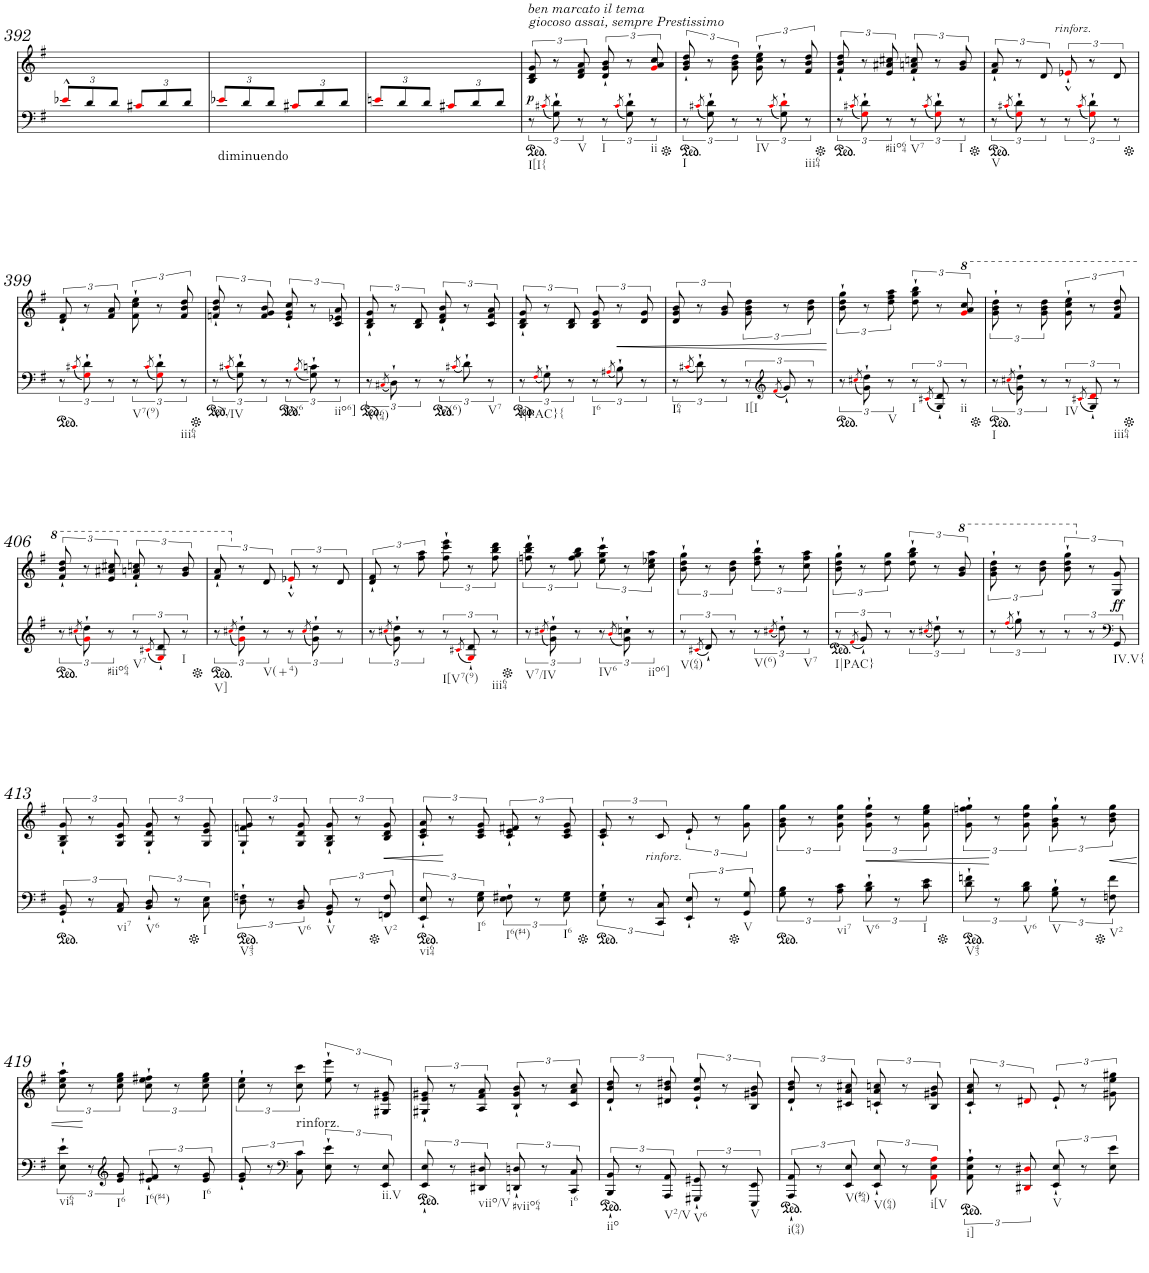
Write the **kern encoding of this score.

**kern	**kern	**dynam
*part1	*part1	*part1
*staff2	*staff1	*staff1/2
*I"Piano	*	*
*I'Pno.	*	*
!!LO:PB:g=z
*clefG2	*clefG2	*
*k[f#]	*k[f#]	*
*M2/4	*M2/4	*
*Xbrackettup	*	*
=392	=392	=392
*	*^	*
12e-X^^i/L	2ryy	2ryy	.
12d/	.	.	.
12d/J	.	.	.
12c#Xi/L	.	.	.
12d/	.	.	.
12d/J	.	.	.
=393	=393	=393	=393
!LO:TX:b:t=diminuendo	!	!	!
12e-Xi/L	2ryy	2ryy	.
12d/	.	.	.
12d/J	.	.	.
12c#Xi/L	.	.	.
12d/	.	.	.
12d/J	.	.	.
=394	=394	=394	=394
12eni/L	2ryy	2ryy	.
12d/	.	.	.
12d/J	.	.	.
12c#Xi/L	.	.	.
12d/	.	.	.
12d/J	.	.	.
=395	=395	=395	=395
*brackettup	*	*	*
!	!LO:TX:a:i:t=giocoso assai, sempre Prestissimo	!	!
!	!LO:TX:a:i:t=ben marcato il tema	!	!
!LO:TX:b:t=I[I{	!	!	!
!	!	!	!LO:DY:b
12r	12B/ 12d/ 12g/	2ryy	p
8qc#Xi/	.	.	.
12G\` 12d\`	12r	.	.
!LO:TX:b:t=V	!	!	!
12r	12d/ 12f#/ 12a/	.	.
!LO:TX:b:t=I	!	!	!
12r	12d/` 12g/` 12b/`	.	.
8qc#i/	.	.	.
12G\` 12d\`	12r	.	.
!LO:TX:b:t=ii	!	!	!
12r	12gi/ 12a/ 12cc/	.	.
=396	=396	=396	=396
!LO:TX:b:t=I	!	!	!
12r	12g/` 12b/` 12dd/`	2ryy	.
8qc#Xi/	.	.	.
12G\` 12d\`	12r	.	.
12r	12g\ 12b\ 12dd\	.	.
!LO:TX:b:t=IV	!	!	!
12r	12g\` 12cc\` 12ee\`	.	.
8qc#i/	.	.	.
12G\` 12di\`	12r	.	.
!LO:TX:b:t=iii64	!	!	!
12r	12f#/ 12b/ 12dd/	.	.
=397	=397	=397	=397
12r	12f#/` 12b/` 12dd/`	2ryy	.
8qc#Xi/	.	.	.
12Gi\` 12d\`	12r	.	.
!LO:TX:b:t=#iio64	!	!	!
12r	12e/ 12a#X/ 12cc#X/	.	.
!LO:TX:b:t=V7	!	!	!
12r	12f#/` 12an/` 12ccn/`	.	.
8qc#i/	.	.	.
12Gi\` 12d\`	12r	.	.
!LO:TX:b:t=I	!	!	!
12r	12g/ 12b/	.	.
=398	=398	=398	=398
!LO:TX:b:t=V	!	!	!
12r	12f#/` 12a/`	2ryy	.
8qc#Xi/	.	.	.
12Gi\` 12d\`	12r	.	.
12r	12d/	.	.
!	!	!	!LO:DY:a
12r	12e-X`^^i/	.	other-dynamics
8qc#i/	.	.	.
12Gi\` 12d\`	12r	.	.
12r	12d/	.	.
!!LO:LB:g=z	!!
=399	=399	=399	=399
12r	12d/` 12f#/`	2ryy	.
8qc#Xi/	.	.	.
12Gi\` 12d\`	12r	.	.
12r	12f#/ 12a/	.	.
!LO:TX:b:t=V7(9)	!	!	!
12r	12f#\` 12cc\` 12ee\`	.	.
8qc#i/	.	.	.
12Gi\` 12d\`	12r	.	.
!LO:TX:b:t=iii64	!	!	!
12r	12f#/ 12b/ 12dd/	.	.
=400	=400	=400	=400
!LO:TX:b:t=V7/IV	!	!	!
12r	12fn/` 12b/` 12dd/`	2ryy	.
8qc#Xi/	.	.	.
12G\` 12d\`	12r	.	.
12r	12f/ 12g/ 12b/	.	.
!LO:TX:b:t=IV6	!	!	!
12r	12e/` 12g/` 12cc/`	.	.
8qBi/	.	.	.
12G\` 12cn\`	12r	.	.
!LO:TX:b:t=iio6]	!	!	!
12r	12c/ 12e-X/ 12a/	.	.
=401	=401	=401	=401
!LO:TX:b:t=V(64)	!	!	!
12r	12B/` 12d/` 12g/`	2ryy	.
8qC#Xi/	.	.	.
12D`\	12r	.	.
12r	12B/ 12d/	.	.
!LO:TX:b:t=V(6)	!	!	!
12r	12d/` 12f#/` 12b/`	.	.
8qc#Xi/	.	.	.
12d`\	12r	.	.
!LO:TX:b:t=V7	!	!	!
12r	12c/ 12f#/ 12a/	.	.
=402	=402	=402	=402
!LO:TX:b:t=I|PAC}{	!	!	!
12r	12B/` 12d/` 12g/`	2ryy	.
8qF#i/	.	.	.
12G`\	12r	.	.
12r	12B/ 12d/	.	.
!LO:TX:b:t=I6	!	!	!
12r	12B/ 12d/ 12g/	.	.
8qA#Xi/	.	.	.
!	!	!	!LO:HP:b
12B`\	12r	.	<
12r	12d/ 12g/	.	.
=403	=403	=403	=403
!LO:TX:b:t=I64	!	!	!
12r	12d/ 12g/ 12b/	2ryy	.
8qc#Xi/	.	.	.
12d`\	12r	.	.
12r	12g/ 12b/	.	.
!LO:TX:b:t=I[I	!	!	!
12r	12g\ 12b\ 12dd\	.	.
*clefG2	*	*	*
8qf#i/	.	.	.
12g`/	12r	.	.
12r	12b\ 12dd\	.	.
*	*v	*v	*
.	.	[
=404	=404	=404
*	*^	*
12r	12b\` 12dd\` 12gg\`	2ryy	.
8qcc#Xi/	.	.	.
12g\` 12dd\`	12r	.	.
!LO:TX:b:t=V	!	!	!
12r	12dd\ 12ff#\ 12aa\	.	.
!LO:TX:b:t=I	!	!	!
12r	12dd\` 12gg\` 12bb\`	.	.
8qc#Xi/	.	.	.
12G/` 12d/`	12r	.	.
!LO:TX:b:t=ii	!	!	!
12r	12ggi/ 12aa/ 12ccc/	.	.
=405	=405	=405	=405
!LO:TX:b:t=I	!	!	!
12r	12gg\` 12bb\` 12ddd\`	2ryy	.
8qcc#Xi/	.	.	.
12g\` 12dd\`	12r	.	.
12r	12gg\ 12bb\ 12ddd\	.	.
!LO:TX:b:t=IV	!	!	!
12r	12gg\` 12ccc\` 12eee\`	.	.
8qc#Xi/	.	.	.
12G/` 12di/`	12r	.	.
!LO:TX:b:t=iii64	!	!	!
12r	12ff#/ 12bb/ 12ddd/	.	.
!!LO:LB:g=z	!!
=406	=406	=406	=406
12r	12ff#/` 12bb/` 12ddd/`	2ryy	.
8qcc#Xi/	.	.	.
12gi\` 12dd\`	12r	.	.
!LO:TX:b:t=#iio64	!	!	!
12r	12ee/ 12aa#X/ 12ccc#X/	.	.
!LO:TX:b:t=V7	!	!	!
12r	12ff#/` 12aan/` 12cccn/`	.	.
8qc#Xi/	.	.	.
12Gi/` 12d/`	12r	.	.
!LO:TX:b:t=I	!	!	!
12r	12gg/ 12bb/	.	.
=407	=407	=407	=407
!LO:TX:b:t=V]	!	!	!
12r	12ff#/` 12aa/`	2ryy	.
8qcc#Xi/	.	.	.
12gi\` 12dd\`	12r	.	.
!LO:TX:b:t=V(+4)	!	!	!
12r	12d/	.	.
12r	12e-X`^^i/	.	.
8qcc#i/	.	.	.
12g\` 12dd\`	12r	.	.
12r	12d/	.	.
=408	=408	=408	=408
12r	12d/` 12f#/`	2ryy	.
8qcc#Xi/	.	.	.
12g\` 12dd\`	12r	.	.
12r	12ff#\ 12aa\	.	.
!LO:TX:b:t=I[V7(9)	!	!	!
12r	12ff#\` 12ccc\` 12eee\`	.	.
8qc#Xi/	.	.	.
12Gi/` 12d/`	12r	.	.
!LO:TX:b:t=iii64	!	!	!
12r	12ff#\ 12bb\ 12ddd\	.	.
=409	=409	=409	=409
!LO:TX:b:t=V7/IV	!	!	!
12r	12ffn\` 12bb\` 12ddd\`	2ryy	.
8qcc#Xi/	.	.	.
12g\` 12dd\`	12r	.	.
12r	12ff\ 12gg\ 12bb\	.	.
!LO:TX:b:t=IV6	!	!	!
12r	12ee\` 12gg\` 12ccc\`	.	.
8qbi/	.	.	.
12g\` 12ccn\`	12r	.	.
!LO:TX:b:t=iio6]	!	!	!
12r	12cc\ 12ee-X\ 12aa\	.	.
=410	=410	=410	=410
!LO:TX:b:t=V(64)	!	!	!
12r	12b\` 12dd\` 12gg\`	2ryy	.
8qc#Xi/	.	.	.
12d`/	12r	.	.
12r	12b\ 12dd\	.	.
!LO:TX:b:t=V(6)	!	!	!
12r	12dd\` 12ff#\` 12bb\`	.	.
8qcc#Xi/	.	.	.
12dd`\	12r	.	.
!LO:TX:b:t=V7	!	!	!
12r	12cc\ 12ff#\ 12aa\	.	.
=411	=411	=411	=411
!LO:TX:b:t=I|PAC}	!	!	!
12r	12b\` 12dd\` 12gg\`	2ryy	.
8qf#i/	.	.	.
12g`/	12r	.	.
12r	12dd\ 12gg\	.	.
12r	12dd\` 12gg\` 12bb\`	.	.
8qcc#Xi/	.	.	.
12dd`\	12r	.	.
*	*8va	*	*
12r	12gg/ 12bb/	.	.
=412	=412	=412	=412
12r	12gg\` 12bb\` 12ddd\`	2ryy	.
8qff#i/	.	.	.
12gg`\	12r	.	.
4r	12bb\ 12ddd\	.	.
.	12bb\` 12ddd\` 12ggg\`	.	.
*	*X8va	*	*
.	12r	.	.
*clefF4	*	*	*
!LO:TX:b:t=IV.V{	!	!	!
!	!	!	!LO:DY:b
12GG/	12G/ 12g/	.	ff
!!LO:LB:g=z	!!
=413	=413	=413	=413
12GG/` 12BB/`	12G/` 12B/` 12g/`	2ryy	.
12r	12r	.	.
!LO:TX:b:t=vi7	!	!	!
12AA/ 12C/	12G/ 12c/ 12g/	.	.
!LO:TX:b:t=V6	!	!	!
12BB/` 12D/`	12G/` 12d/` 12g/`	.	.
12r	12r	.	.
!LO:TX:b:t=I	!	!	!
12C\ 12E\	12G/ 12e/ 12g/	.	.
=414	=414	=414	=414
!LO:TX:b:t=V43	!	!	!
12D\` 12Fn\`	12G/` 12fn/` 12g/`	2ryy	.
12r	12r	.	.
!LO:TX:b:t=V6	!	!	!
12BB/ 12D/	12G/ 12d/ 12g/	.	.
!LO:TX:b:t=V	!	!	!
12GG/` 12BB/`	12G/` 12B/` 12g/`	.	.
12r	12r	.	.
!LO:TX:b:t=V2	!	!	!
!	!	!	!LO:HP:b
12FFn/ 12F/	12B/ 12d/ 12g/	.	<
=415	=415	=415	=415
!LO:TX:b:t=vi64	!	!	!
12EE/` 12E/`	12c/` 12e/` 12a/`	2ryy	.
12r	12r	.	[
!LO:TX:b:t=I6	!	!	!
12E\ 12G\	12c/ 12e/ 12g/	.	.
!LO:TX:b:t=I6(#4)	!	!	!
12E\` 12F#X\`	12c/` 12e/` 12f#X/`	.	.
12r	12r	.	.
!LO:TX:b:t=I6	!	!	!
12E\ 12G\	12c/ 12e/ 12g/	.	.
=416	=416	=416	=416
12E\` 12G\`	12c/` 12e/`	2ryy	.
12r	12r	.	.
!	!	!	!LO:DY:b
12CC/ 12C/	12c/	.	other-dynamics
12EE/` 12E/`	12e`/	.	.
12r	12r	.	.
!LO:TX:b:t=V	!	!	!
12GG/ 12G/	12g\ 12gg\	.	.
=417	=417	=417	=417
12G\ 12B\	12g\ 12b\ 12gg\	2ryy	.
12r	12r	.	.
!LO:TX:b:t=vi7	!	!	!
12A\ 12c\	12g\ 12cc\ 12gg\	.	.
!LO:TX:b:t=V6	!	!	!
!	!	!	!LO:HP:b
12B\` 12d\`	12g\` 12dd\` 12gg\`	.	<
12r	12r	.	.
!LO:TX:b:t=I	!	!	!
12c\ 12e\	12g\ 12ee\ 12gg\	.	.
=418	=418	=418	=418
!LO:TX:b:t=V43	!	!	!
12d\` 12fn\`	12g\` 12ffn\` 12gg\`	2ryy	.
12r	12r	.	[
!LO:TX:b:t=V6	!	!	!
12B\ 12d\	12g\ 12dd\ 12gg\	.	.
!LO:TX:b:t=V	!	!	!
12G\` 12B\`	12g\` 12b\` 12gg\`	.	.
12r	12r	.	.
!LO:TX:b:t=V2	!	!	!
!	!	!	!LO:HP:b
12Fn\ 12f\	12b\ 12dd\ 12gg\	.	<
!!LO:LB:g=z	!!
=419	=419	=419	=419
!LO:TX:b:t=vi64	!	!	!
12E\` 12e\`	12cc\` 12ee\` 12aa\`	2ryy	.
12r	12r	.	[
*clefG2	*	*	*
!LO:TX:b:t=I6	!	!	!
12e/ 12g/	12cc\ 12ee\ 12gg\	.	.
!LO:TX:b:t=I6(#4)	!	!	!
12e/` 12f#X/`	12cc\` 12ee\` 12ff#X\`	.	.
12r	12r	.	.
!LO:TX:b:t=I6	!	!	!
12e/ 12g/	12cc\ 12ee\ 12gg\	.	.
=420	=420	=420	=420
12e/` 12g/`	12cc\` 12ee\`	2ryy	.
12r	12r	.	.
*clefF4	*	*	*
!	!LO:TX:b:t=rinforz.	!	!
12C\ 12c\	12cc\ 12ccc\	.	.
12E\` 12e\`	12ee\` 12eee\`	.	.
12r	12r	.	.
!LO:TX:b:t=ii.V	!	!	!
12EE/ 12E/	12G#X/ 12e/ 12g#X/	.	.
=421	=421	=421	=421
12EE/` 12E/`	12G#X/` 12e/` 12g#X/`	2ryy	.
12r	12r	.	.
!LO:TX:b:t=viio/V	!	!	!
12DD#X/ 12D#X/	12A/ 12f#/ 12a/	.	.
!LO:TX:b:t=#viio64	!	!	!
12DDn/` 12Dn/`	12B/` 12g#/` 12b/`	.	.
12r	12r	.	.
!LO:TX:b:t=i6	!	!	!
12CC/ 12C/	12c/ 12a/ 12cc/	.	.
=422	=422	=422	=422
!LO:TX:b:t=iio	!	!	!
12BBB/` 12BB/`	12d/` 12b/` 12dd/`	2ryy	.
12r	12r	.	.
!LO:TX:b:t=V2/V	!	!	!
12AAA/ 12AA/	12d#X/ 12b/ 12dd#X/	.	.
!LO:TX:b:t=V6	!	!	!
12GGG#X/` 12GG#X/`	12e/` 12b/` 12ee/`	.	.
12r	12r	.	.
!LO:TX:b:t=V	!	!	!
12EEE/ 12EE/	12B/ 12g#X/ 12b/	.	.
=423	=423	=423	=423
!LO:TX:b:t=i(94)	!	!	!
12AAA/` 12AA/`	12d/` 12b/` 12dd/`	2ryy	.
12r	12r	.	.
!LO:TX:b:t=V(#64)	!	!	!
12EE/ 12E/	12c#X/ 12a/ 12cc#X/	.	.
!LO:TX:b:t=V(64)	!	!	!
12EE/` 12E/`	12cn/` 12a/` 12ccn/`	.	.
12r	12r	.	.
!LO:TX:b:t=i[V	!	!	!
12AAi\ 12E\ 12Ai\	12B/ 12g#X/ 12b/	.	.
=424	=424	=424	=424
!LO:TX:b:t=i]	!	!	!
12AA\` 12E\` 12A\`	12c/` 12a/` 12cc/`	2ryy	.
12r	12r	.	.
12DD#Xi/ 12D#Xi/	12d#Xi/	.	.
!LO:TX:b:t=V	!	!	!
12EE/` 12E/`	12e`/	.	.
12r	12r	.	.
12E\ 12e\	12g#X\ 12ee\ 12gg#X\	.	.
*	*v	*v	*
=	=	=
*-	*-	*-
